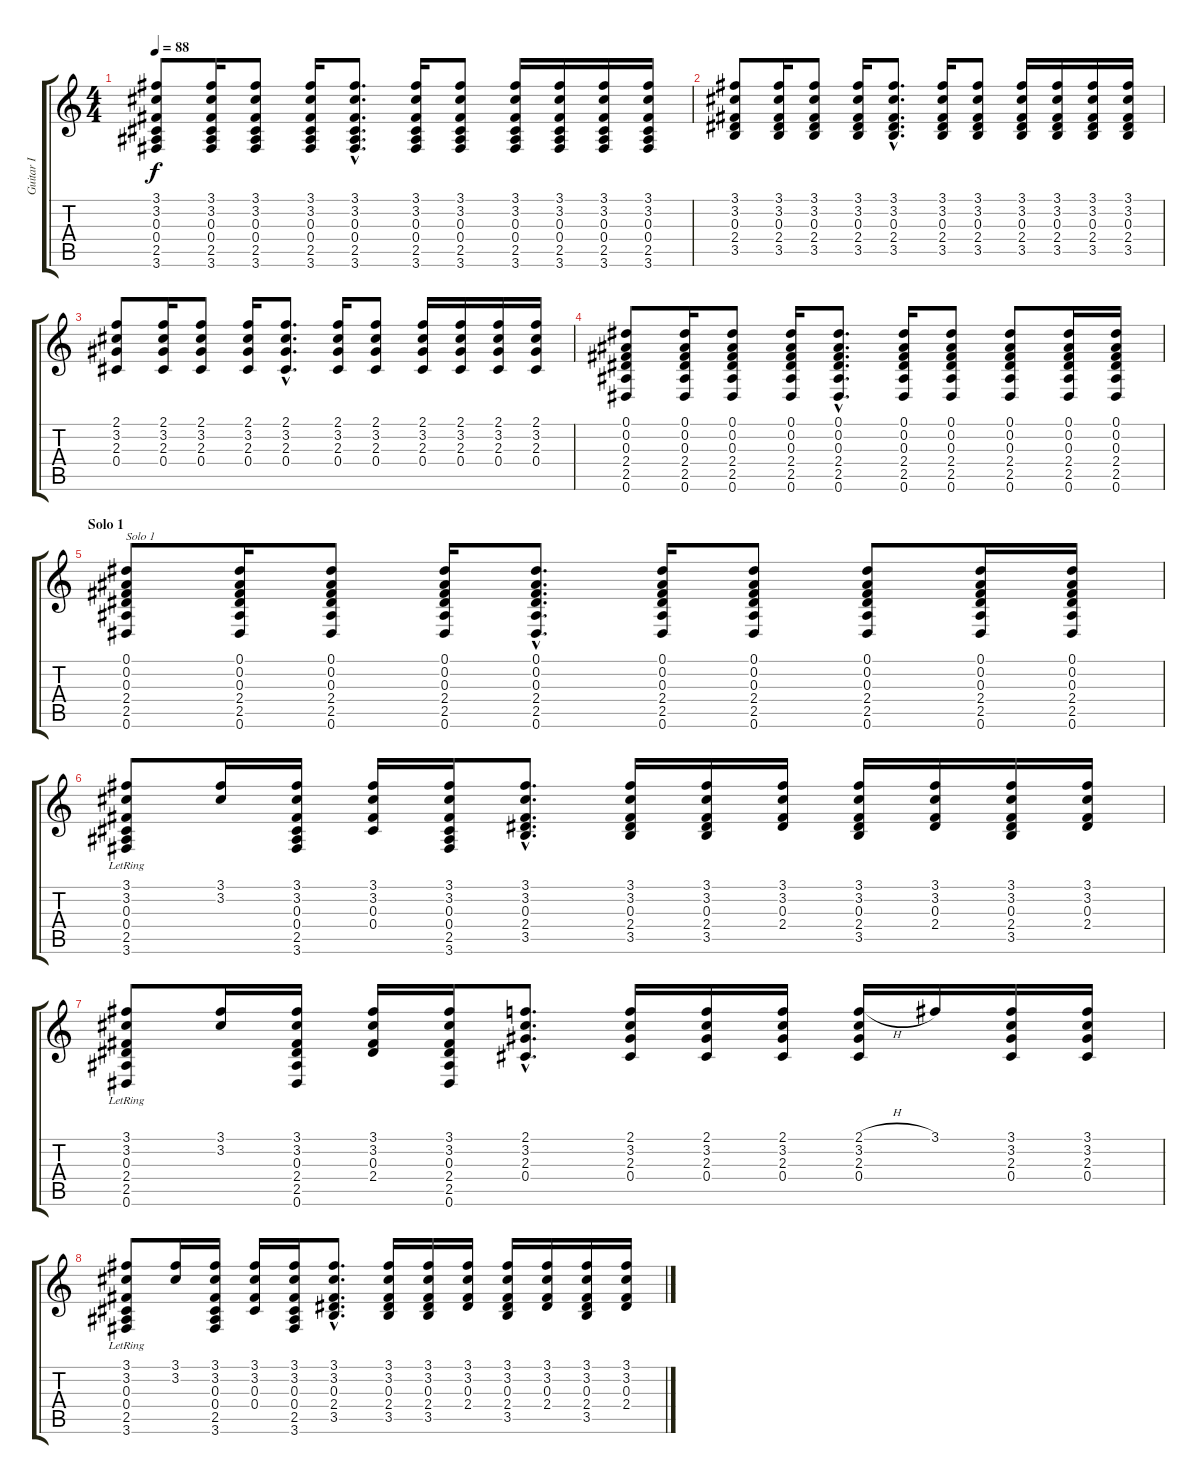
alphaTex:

\track ("Guitar I" "Guitar I") {instrument acousticguitarsteel}
\staff {score tabs}
\tuning (Eb4 Bb3 Gb3 Db3 Ab2 Eb2) {hide}
\ts (4 4)
\tempo 88
\clef g2
\ks c
(3.1 3.2 0.3 0.4 2.5 3.6).8{dy f} (3.1 3.2 0.3 0.4 2.5 3.6).16 (3.1 3.2 0.3 0.4 2.5 3.6).8 (3.1 3.2 0.3 0.4 2.5 3.6).16 (3.1{hac} 3.2{hac} 0.3{hac} 0.4{hac} 2.5{hac} 3.6{hac}).8{d} (3.1 3.2 0.3 0.4 2.5 3.6).16 (3.1 3.2 0.3 0.4 2.5 3.6).8 (3.1 3.2 0.3 0.4 2.5 3.6).16 (3.1 3.2 0.3 0.4 2.5 3.6).16 (3.1 3.2 0.3 0.4 2.5 3.6).16 (3.1 3.2 0.3 0.4 2.5 3.6).16 |
(3.1 3.2 0.3 2.4 3.5).8 (3.1 3.2 0.3 2.4 3.5).16 (3.1 3.2 0.3 2.4 3.5).8 (3.1 3.2 0.3 2.4 3.5).16 (3.1{hac} 3.2{hac} 0.3{hac} 2.4{hac} 3.5{hac}).8{d} (3.1 3.2 0.3 2.4 3.5).16 (3.1 3.2 0.3 2.4 3.5).8 (3.1 3.2 0.3 2.4 3.5).16 (3.1 3.2 0.3 2.4 3.5).16 (3.1 3.2 0.3 2.4 3.5).16 (3.1 3.2 0.3 2.4 3.5).16 |
(2.1 3.2 2.3 0.4).8 (2.1 3.2 2.3 0.4).16 (2.1 3.2 2.3 0.4).8 (2.1 3.2 2.3 0.4).16 (2.1{hac} 3.2{hac} 2.3{hac} 0.4{hac}).8{d} (2.1 3.2 2.3 0.4).16 (2.1 3.2 2.3 0.4).8 (2.1 3.2 2.3 0.4).16 (2.1 3.2 2.3 0.4).16 (2.1 3.2 2.3 0.4).16 (2.1 3.2 2.3 0.4).16 |
(0.1 0.2 0.3 2.4 2.5 0.6).8 (0.1 0.2 0.3 2.4 2.5 0.6).16 (0.1 0.2 0.3 2.4 2.5 0.6).8 (0.1 0.2 0.3 2.4 2.5 0.6).16 (0.1{hac} 0.2{hac} 0.3{hac} 2.4{hac} 2.5{hac} 0.6{hac}).8{d} (0.1 0.2 0.3 2.4 2.5 0.6).16 (0.1 0.2 0.3 2.4 2.5 0.6).8 (0.1 0.2 0.3 2.4 2.5 0.6).8 (0.1 0.2 0.3 2.4 2.5 0.6).16 (0.1 0.2 0.3 2.4 2.5 0.6).16 |
\section ("" "Solo 1")
(0.1 0.2 0.3 2.4 2.5 0.6).8{txt "Solo 1"} (0.1 0.2 0.3 2.4 2.5 0.6).16 (0.1 0.2 0.3 2.4 2.5 0.6).8 (0.1 0.2 0.3 2.4 2.5 0.6).16 (0.1{hac} 0.2{hac} 0.3{hac} 2.4{hac} 2.5{hac} 0.6{hac}).8{d} (0.1 0.2 0.3 2.4 2.5 0.6).16 (0.1 0.2 0.3 2.4 2.5 0.6).8 (0.1 0.2 0.3 2.4 2.5 0.6).8 (0.1 0.2 0.3 2.4 2.5 0.6).16 (0.1 0.2 0.3 2.4 2.5 0.6).16 |
(3.1 3.2 0.3{lr} 0.4{lr} 2.5 3.6).8 (3.1 3.2).16 (3.1 3.2 0.3 0.4 2.5 3.6).16 (3.1 3.2 0.3 0.4).16 (3.1 3.2 0.3 0.4 2.5 3.6).16 (3.1{hac} 3.2{hac} 0.3{hac} 2.4{hac} 3.5{hac}).8{d} (3.1 3.2 0.3 2.4 3.5).16 (3.1 3.2 0.3 2.4 3.5).16 (3.1 3.2 0.3 2.4).16 (3.1 3.2 0.3 2.4 3.5).16 (3.1 3.2 0.3 2.4).16 (3.1 3.2 0.3 2.4 3.5).16 (3.1 3.2 0.3 2.4).16 |
(3.1 3.2 0.3{lr} 2.4{lr} 2.5{lr} 0.6{lr}).8 (3.1 3.2).16 (3.1 3.2 0.3 2.4 2.5 0.6).16 (3.1 3.2 0.3 2.4).16 (3.1 3.2 0.3 2.4 2.5 0.6).16 (2.1{hac} 3.2{hac} 2.3{hac} 0.4{hac}).8{d} (2.1 3.2 2.3 0.4).16 (2.1 3.2 2.3 0.4).16 (2.1 3.2 2.3 0.4).16 (2.1{h} 3.2 2.3 0.4).16 3.1.16 (3.1 3.2 2.3 0.4).16 (3.1 3.2 2.3 0.4).16 |
\section ("" "")
(3.1 3.2 0.3{lr} 0.4{lr} 2.5 3.6).8 (3.1 3.2).16 (3.1 3.2 0.3 0.4 2.5 3.6).16 (3.1 3.2 0.3 0.4).16 (3.1 3.2 0.3 0.4 2.5 3.6).16 (3.1{hac} 3.2{hac} 0.3{hac} 2.4{hac} 3.5{hac}).8{d} (3.1 3.2 0.3 2.4 3.5).16 (3.1 3.2 0.3 2.4 3.5).16 (3.1 3.2 0.3 2.4).16 (3.1 3.2 0.3 2.4 3.5).16 (3.1 3.2 0.3 2.4).16 (3.1 3.2 0.3 2.4 3.5).16 (3.1 3.2 0.3 2.4).16
